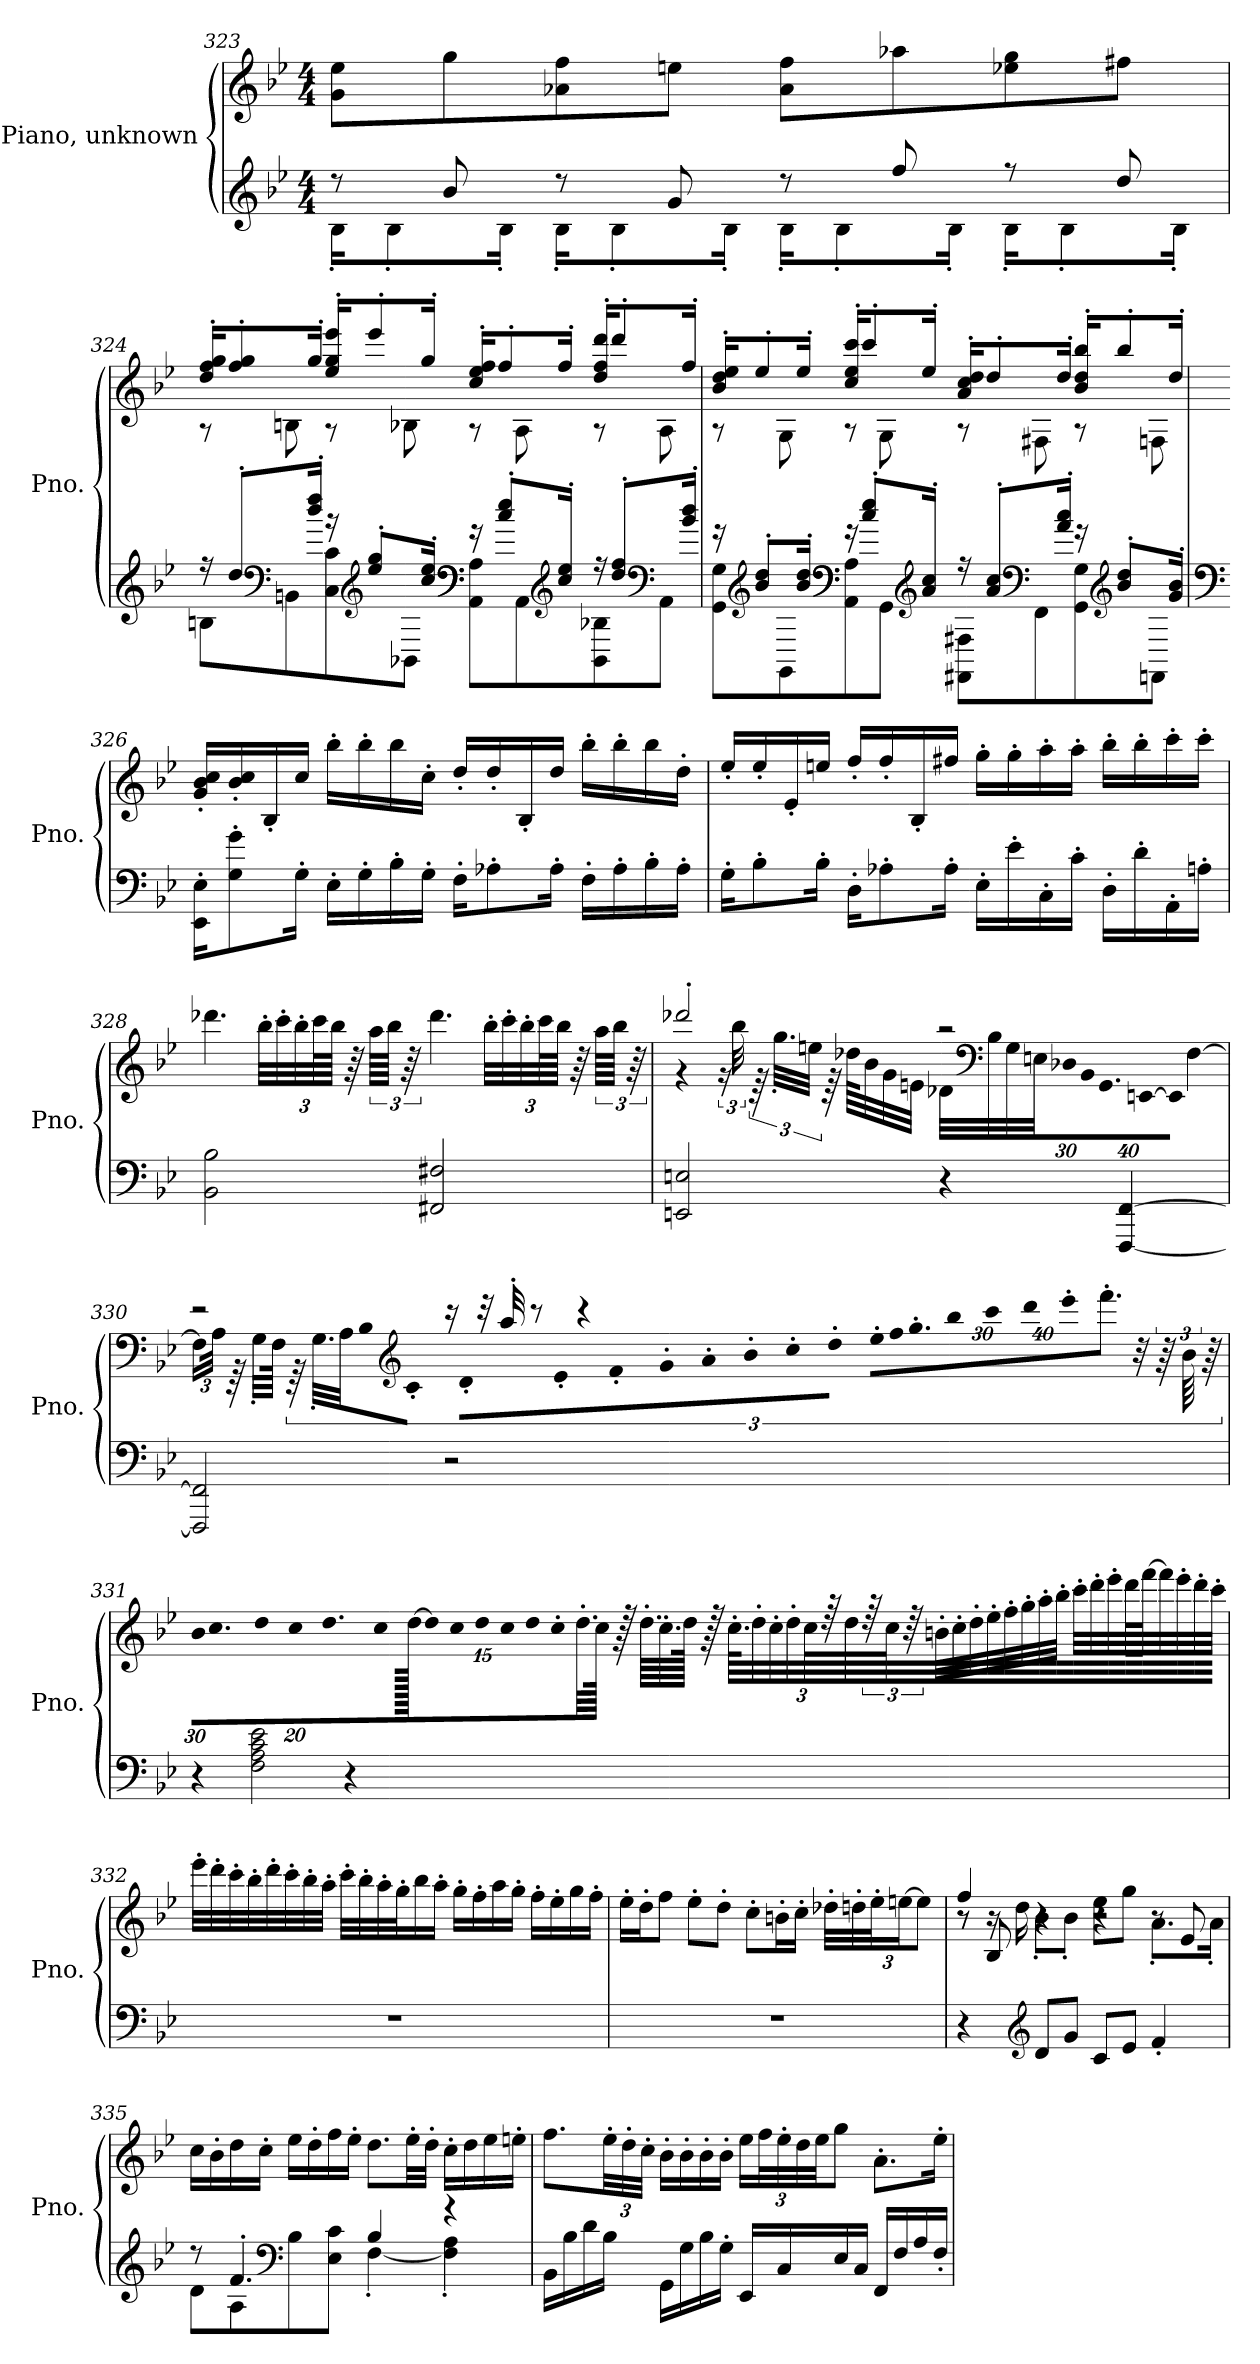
**kern	**kern
*part1	*part1
*staff2	*staff1
*I"Piano, unknown	*
*I'Pno.	*
*clefG2	*clefG2
*k[b-e-]	*k[b-e-]
*M4/4	*M4/4
=323	=323
*^	*
8r	16B-'\KL	8g\ 8ee-\L
.	8B-'\	.
8b-/	.	8gg\
.	16B-'\Jk	.
8r	16B-'\KL	8a-X\ 8ff\
.	8B-'\	.
8g/	.	8een\J
.	16B-'\Jk	.
8r	16B-'\KL	8a-\ 8ff\L
.	8B-'\	.
8ff/	.	8aa-X\
.	16B-'\Jk	.
8r	16B-'\KL	8ee-X\ 8gg\
.	8B-'\	.
8dd/	.	8ff#X\J
.	16B-'\Jk	.
!!LO:LB:g=z
=324	=324	=324
*	*	*^
16r	8Bn\L	16dd/' 16ff/' 16gg/'KL	8r
8dd'/L	.	8ff/' 8gg/'	.
*clefF4	*	*	*
.	8BBn\	.	8Bn\
16dd/' 16ff/'Jk	.	16gg'/Jk	.
16r	8C\ 8c\	16ee-/' 16gg/' 16eee-/'KL	8r
*clefG2	*	*	*
8ee-/' 8gg/'L	.	8eee-'/	.
.	8BB-X\J	.	8B-X\
16cc/' 16ee-/'Jk	.	16gg'/Jk	.
*clefF4	*	*	*
16r	8AA\ 8A\L	16cc/' 16ee-/' 16ff/'KL	8r
8cc/' 8ee-/'L	.	8ff'/	.
.	8AA\	.	8A\
*clefG2	*	*	*
16cc/' 16ee-/'Jk	.	16ff'/Jk	.
16r	8BB-\ 8B-X\	16dd/' 16ff/' 16ddd/'KL	8r
8dd/' 8ff/'L	.	8ddd'/	.
*clefF4	*	*	*
.	8AA\J	.	8A\
16b-/' 16dd/'Jk	.	16ff'/Jk	.
!!LO:LB:g=z	!!
=325	=325	=325	=325
16r	8GG\ 8G\L	16b-/' 16dd/' 16ee-/'KL	8r
*clefG2	*	*	*
8b-/' 8dd/'L	.	8ee-'/	.
.	8GG\	.	8G\
16b-/' 16dd/'Jk	.	16ee-'/Jk	.
*clefF4	*	*	*
16r	8AA\ 8A\	16cc/' 16ee-/' 16ccc/'KL	8r
8cc/' 8ee-/'L	.	8ccc'/	.
.	8GG\J	.	8G\
*clefG2	*	*	*
16a/' 16cc/'Jk	.	16ee-'/Jk	.
16r	8FF#X\ 8F#X\L	16a/' 16cc/' 16dd/'KL	8r
8a/' 8cc/'L	.	8dd'/	.
*clefF4	*	*	*
.	8FF#\	.	8F#X\
16a/' 16cc/'Jk	.	16dd'/Jk	.
16r	8GG\ 8G\	16b-/' 16dd/' 16bb-/'KL	8r
*clefG2	*	*	*
8b-/' 8dd/'L	.	8bb-'/	.
.	8FFn\J	.	8Fn\
16g/' 16b-/'Jk	.	16dd'/Jk	.
*v	*v	*	*
*	*v	*v
!!LO:PB:g=z
=326	=326
*clefF4	*
16EE-\' 16E-\'KL	16g/' 16b-/' 16cc/'LL
8G\' 8g\'	16b-/' 16cc/'
.	16B-'/
16G'\Jk	16cc/JJ
16E-'\LL	16bb-'\LL
16G'\	16bb-'\
16B-'\	16bb-\
16G'\JJ	16cc'\JJ
16F'\KL	16dd'/LL
8A-X'\	16dd'/
.	16B-'/
16A-'\Jk	16dd/JJ
16F'\LL	16bb-'\LL
16A-'\	16bb-'\
16B-'\	16bb-\
16A-'\JJ	16dd'\JJ
=327	=327
16G'\KL	16ee-'/LL
8B-'\	16ee-'/
.	16e-'/
16B-'\Jk	16een/JJ
16D'\KL	16ff'/LL
8A-X'\	16ff'/
.	16B-'/
16A-'\Jk	16ff#X/JJ
16E-'\LL	16gg'\LL
16e-'\	16gg'\
16C'\	16aa'\
16c'\JJ	16aa'\JJ
16D'\LL	16bb-'\LL
16d'\	16bb-'\
16AA'\	16ccc'\
16An'\JJ	16ccc'\JJ
!!LO:LB:g=z
=328	=328
2BB-\ 2B-\	4.ddd-X\
*	*Xbrackettup
.	48bb-'\LLL
.	48ccc'\
.	48bb-'\
*	*brackettup
.	96ccc\L
.	96bb-\JJJJ
.	96r
.	96aa\LLLL
.	96bb-\JJJJ
.	96r
2FF#X/ 2F#X/	4.ddd-\
*	*Xbrackettup
.	48bb-'\LLL
.	48ccc'\
.	48bb-'\
*	*brackettup
.	96ccc\L
.	96bb-\JJJJ
.	96r
.	96aa\LLLL
.	96bb-\JJJJ
.	96r
!!LO:LB:g=z
=329	=329
*	*^
2EEn/ 2En/	2ddd-X'/	4r
.	.	24r
.	.	48bb-\
.	.	96r
.	.	48.gg'\LLL
.	.	48een\JJJ
.	.	64r
.	.	64dd-X\KLLL
.	.	32b-\
.	.	32g\
.	.	32en\JJJ
4r	2r	32d-X\LLL
*	*clefF4	*
.	.	32B-\
.	.	32G\
.	.	32En\
*	*	*Xbrackettup
!	!	!LO:N:vis=64
.	.	960%17D-X\K
!	!	!LO:N:vis=32
.	.	640%23BB-\
!	!	!LO:N:vis=64.
.	.	640%17GG\L
!	!	!LO:N:vis=256
.	.	[1920%17EEn\JK
!	!	!LO:N:vis=32
.	.	640%23EE\JJJ]
[4FFF/ [4FF/	.	[4F\
!!LO:LB:g=z	!!
=330	=330	=330
2FFF/] 2FF/]	2r	24F\LL]
.	.	48A\JJk
.	.	64r
.	.	32G'\LLL
.	.	64F\JJJk
*	*	*brackettup
.	.	96r
.	.	48.G'\LLL
.	.	48A\
.	.	32B-\
*	*clefG2	*
.	.	32c'\JJJ
.	.	32d'\LLL
.	.	32e-'\
.	.	32f'\
.	.	32g'\
.	.	32a'\
.	.	32b-'\
.	.	32cc'\
.	.	32dd'\JJJ
*	*	*Xbrackettup
!	!	!LO:N:vis=32
2r	16r	640%23ee-'\LLL
!	!	!LO:N:vis=64
.	.	960%17ff\K
!	!	!LO:N:vis=32.
.	.	1920%103gg'\
.	32r	.
.	32aa'/	.
!	!	!LO:N:vis=32
.	.	640%23bb-\
.	8r	.
!	!	!LO:N:vis=32
.	.	640%23ccc\
!	!	!LO:N:vis=32
.	.	640%23ddd\
!	!	!LO:N:vis=32
.	.	640%23eee-'\JJ
.	4r	.
.	.	8.fff'\J
.	.	32r
*	*	*brackettup
.	.	96r
.	.	96b-\
.	.	96r
960ryy	960ryy	.
*	*v	*v
!!LO:LB:g=z
=331	=331
*	*Xbrackettup
!	!LO:N:vis=64
4r	960%17b-\LLLL
!	!LO:N:vis=64.
.	640%17cc\
.	1920ryy
!	!LO:N:vis=64
.	960%17dd\
!	!LO:N:vis=64
.	960%17cc\
!	!LO:N:vis=64.
.	640%17dd\
.	1920ryy
!	!LO:N:vis=64
.	960%17cc\J
.	[960dd\
.	960%19dd\]
.	48cc\
.	48dd\
.	48cc\
.	48dd\
.	48cc'\
2F\ 2A\ 2c\ 2e-\	64.dd'\L
.	128cc\JJJJk
.	128r
.	64.dd'\LLLL
.	64.cc'\
.	128dd\JJJJk
.	128r
.	64.cc'\KLLL
.	48dd'\
.	48cc'\
.	48dd'\
*	*brackettup
.	96cc\JJJk
.	96r
.	96dd\
.	96r
.	96cc\
.	96r
.	32bn'\LLL
.	32cc'\
.	32dd'\
.	32ee-'\
.	32ff'\
.	32gg'\
.	32aa'\
.	32bb-'\JJJ
4r	32ccc'\LLL
.	32ddd'\
.	32eee-'\
.	64ddd\L
.	[64fff\J
.	32fff\]
.	32eee-'\
.	32ddd'\
.	32ccc'\JJJ
!!LO:LB:g=z
=332	=332
1r	32eee-'\LLL
.	32ddd'\
.	32ccc'\
.	32bb-'\
.	32ddd'\
.	32ccc'\
.	32bb-'\
.	32aa'\JJJ
.	32ccc'\LLL
.	32bb-'\
.	32aa'\
.	32gg'\J
.	16bb-\
.	16aa'\JJ
.	16gg'\LL
.	16ff'\
.	16aa\
.	16gg'\JJ
.	16ff'\LL
.	16ee-'\
.	16gg\
.	16ff'\JJ
=333	=333
1r	16ee-'\LL
.	16dd'\J
.	8ff\J
.	8ee-'\L
.	8dd'\J
.	8cc'\L
.	16bn'\L
.	16cc'\JJ
.	32dd-X'\LLL
.	32ddn'\
*	*Xbrackettup
.	48ee-'\J
.	[24een\J
.	8ee\J]
!!LO:PB:g=z
=334	=334
*	*^
*	*	*^
4r	4ff/	8r	8r
.	.	16r	8B-/
.	.	16dd\	.
*clefG2	*	*	*
8d/L	4r	8b-'\L	4r
8g/J	.	8b-'\J	.
8c/L	2r	8ee-\L	4r
8e-/J	.	8gg\J	.
4f'/	.	8.a'\L	8r
.	.	.	8e-/
.	.	16a'\Jk	.
*	*v	*v	*v
=335	=335
*^	*
8r	8d\L	16cc\LL
.	.	16b-'\
4.f'/	8A\	16dd\
.	.	16cc'\JJ
*clefF4	*	*
.	8B-\	16ee-\LL
.	.	16dd'\
.	8E-\ 8c\J	16ff\
.	.	16ee-'\JJ
4B-/	[4F'\	8.dd\L
.	.	32ee-'\LL
.	.	32dd'\JJJ
4r	4F\]' 4A\'	16cc'\LL
.	.	16dd\
.	.	16ee-\
.	.	16een'\JJ
*v	*v	*
!!LO:LB:g=z
=336	=336
16BB-\LL	8.ff\L
16B-\	.
16d\	.
16B-\JJ	48ee-'\LL
.	48dd'\
.	48cc'\JJJ
16GG\LL	16b-'\LL
16G\	16b-'\
16B-\	16b-'\
16G'\JJ	16b-'\JJ
16EE-/LL	24ee-\LL
.	48ff\L
16C/	48ee-'\
.	48dd\
.	48ee-\JJ
16E-/	8gg\J
16C/JJ	.
16FF/LL	8.a'\L
16F/	.
16A/	.
16F'/JJ	16ee-'\Jk
=	=
*-	*-
